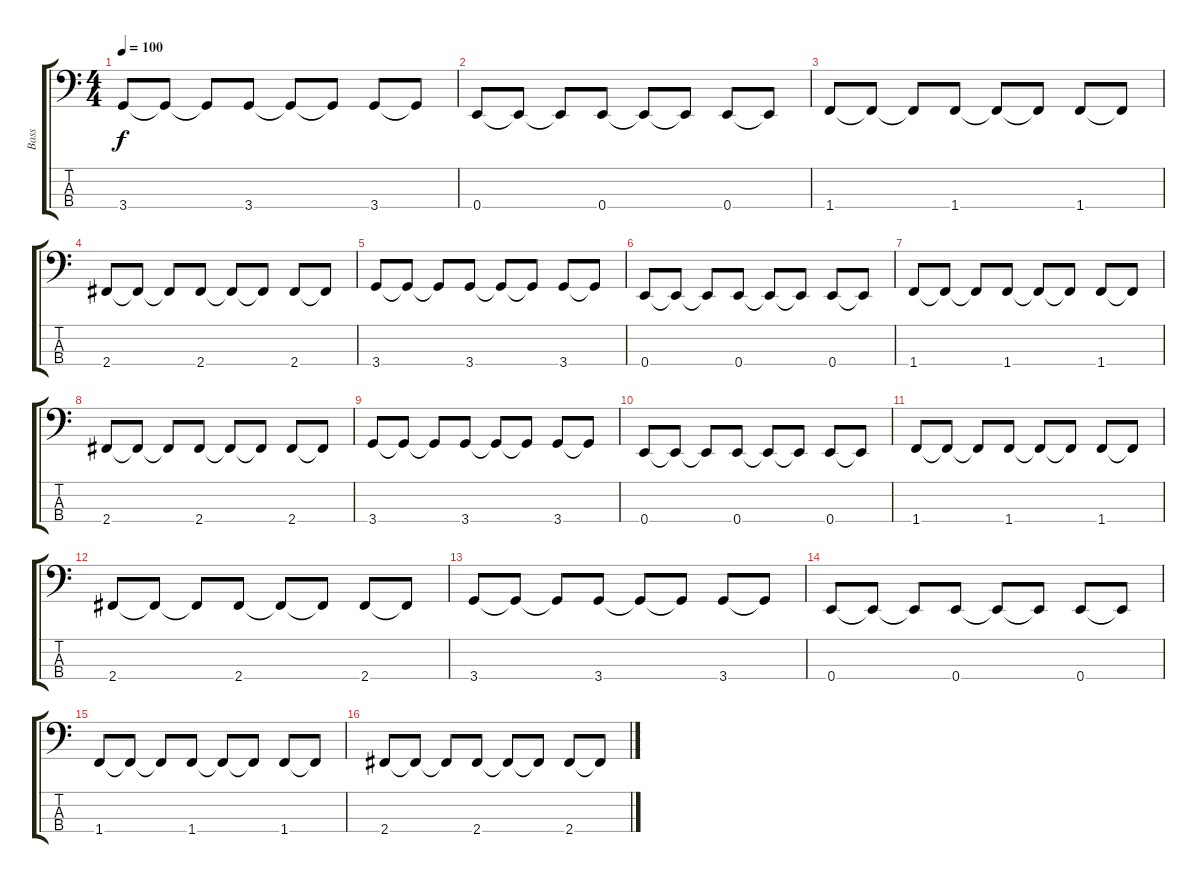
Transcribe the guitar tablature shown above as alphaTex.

\track ("Bass" "Bass") {instrument electricbasspick}
\staff {score tabs}
\tuning (G2 D2 A1 E1) {hide}
\ts (4 4)
\tempo 100
\clef f4
\ks c
3.4.8{dy f} 3.4{t}.8 3.4{t}.8 3.4.8 3.4{t}.8 3.4{t}.8 3.4.8 3.4{t}.8 |
0.4.8 0.4{t}.8 0.4{t}.8 0.4.8 0.4{t}.8 0.4{t}.8 0.4.8 0.4{t}.8 |
1.4.8 1.4{t}.8 1.4{t}.8 1.4.8 1.4{t}.8 1.4{t}.8 1.4.8 1.4{t}.8 |
2.4.8 2.4{t}.8 2.4{t}.8 2.4.8 2.4{t}.8 2.4{t}.8 2.4.8 2.4{t}.8 |
3.4.8 3.4{t}.8 3.4{t}.8 3.4.8 3.4{t}.8 3.4{t}.8 3.4.8 3.4{t}.8 |
0.4.8 0.4{t}.8 0.4{t}.8 0.4.8 0.4{t}.8 0.4{t}.8 0.4.8 0.4{t}.8 |
1.4.8 1.4{t}.8 1.4{t}.8 1.4.8 1.4{t}.8 1.4{t}.8 1.4.8 1.4{t}.8 |
2.4.8 2.4{t}.8 2.4{t}.8 2.4.8 2.4{t}.8 2.4{t}.8 2.4.8 2.4{t}.8 |
3.4.8 3.4{t}.8 3.4{t}.8 3.4.8 3.4{t}.8 3.4{t}.8 3.4.8 3.4{t}.8 |
0.4.8 0.4{t}.8 0.4{t}.8 0.4.8 0.4{t}.8 0.4{t}.8 0.4.8 0.4{t}.8 |
1.4.8 1.4{t}.8 1.4{t}.8 1.4.8 1.4{t}.8 1.4{t}.8 1.4.8 1.4{t}.8 |
2.4.8 2.4{t}.8 2.4{t}.8 2.4.8 2.4{t}.8 2.4{t}.8 2.4.8 2.4{t}.8 |
3.4.8 3.4{t}.8 3.4{t}.8 3.4.8 3.4{t}.8 3.4{t}.8 3.4.8 3.4{t}.8 |
0.4.8 0.4{t}.8 0.4{t}.8 0.4.8 0.4{t}.8 0.4{t}.8 0.4.8 0.4{t}.8 |
1.4.8 1.4{t}.8 1.4{t}.8 1.4.8 1.4{t}.8 1.4{t}.8 1.4.8 1.4{t}.8 |
2.4.8 2.4{t}.8 2.4{t}.8 2.4.8 2.4{t}.8 2.4{t}.8 2.4.8 2.4{t}.8
